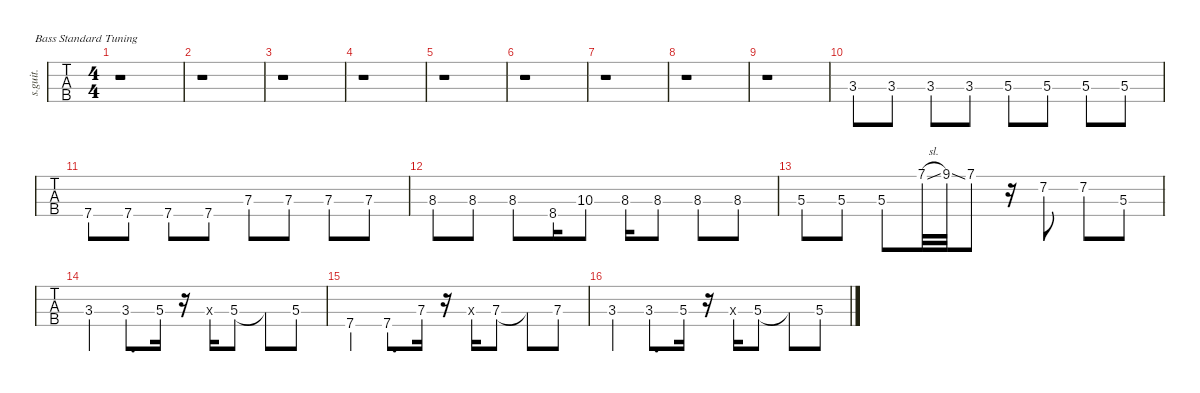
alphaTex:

\defaultSystemsLayout 4
\hideDynamics
\bracketExtendMode nobrackets
\track ("" "s.guit.") {solo instrument electricbassfinger}
\staff {tabs}
\tuning (G2 D2 A1 E1)
\ts (4 4)
\beaming (8 2 2 2 2)
\tempo (82 hide)
\clef f4
\ks c
r.1{dy f instrument electricbassfinger} |
r.1 |
r.1 |
r.1 |
r.1 |
r.1 |
r.1 |
r.1 |
r.1 |
3.3.8 3.3.8 3.3.8 3.3.8 5.3.8 5.3.8 5.3.8 5.3.8 |
7.4.8 7.4.8 7.4.8 7.4.8 7.3.8 7.3.8 7.3.8 7.3.8 |
8.3.8 8.3.8 8.3.8 8.4.16 10.3.8 8.3.16 8.3.8 8.3.8 8.3.8 |
5.3.8 5.3.8 5.3.8 7.1{sl}.32 9.1{ss}.32 7.1.8 r.16 7.2.8 7.2.8 5.3.8 |
3.3.4 3.3.8{d} 5.3.16 r.16 0.3{x}.16 5.3.8 5.3{t}.8 5.3.8 |
7.4.4 7.4.8{d} 7.3.16 r.16 0.3{x}.16 7.3.8 7.3{t}.8 7.3.8 |
3.3.4 3.3.8{d} 5.3.16 r.16 0.3{x}.16 5.3.8 5.3{t}.8 5.3.8
